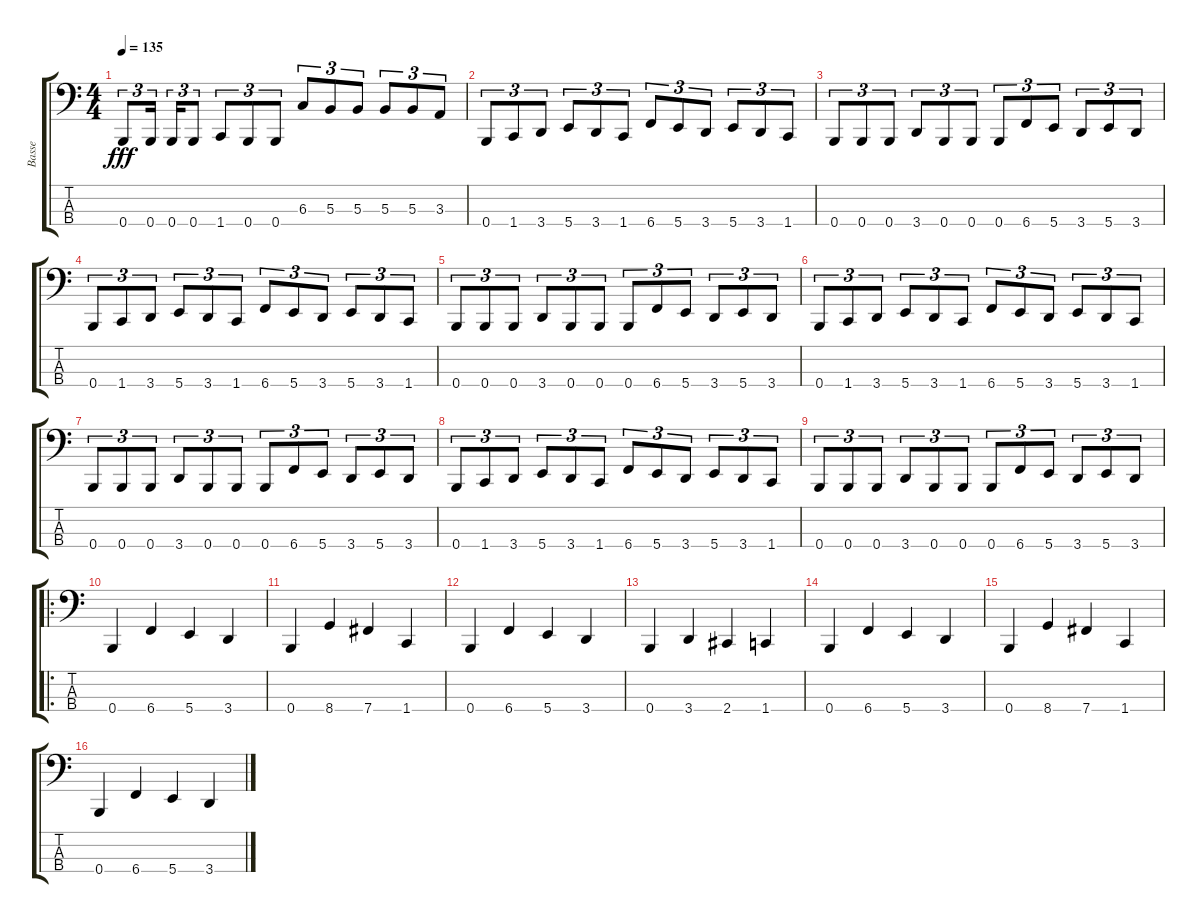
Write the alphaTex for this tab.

\track ("Basse" "Basse") {instrument electricbassfinger}
\staff {score tabs}
\tuning (E2 B1 Gb1 B0) {hide}
\ts (4 4)
\tempo 135
\clef f4
\ks c
0.4.8{tu (3 2) dy fff} 0.4.16{tu (3 2) beam splitsecondary} 0.4.16{tu (3 2)} 0.4.8{tu (3 2)} 1.4.8{tu (3 2)} 0.4.8{tu (3 2)} 0.4.8{tu (3 2)} 6.3.8{tu (3 2)} 5.3.8{tu (3 2)} 5.3.8{tu (3 2)} 5.3.8{tu (3 2)} 5.3.8{tu (3 2)} 3.3.8{tu (3 2)} |
0.4.8{tu (3 2)} 1.4.8{tu (3 2)} 3.4.8{tu (3 2)} 5.4.8{tu (3 2)} 3.4.8{tu (3 2)} 1.4.8{tu (3 2)} 6.4.8{tu (3 2)} 5.4.8{tu (3 2)} 3.4.8{tu (3 2)} 5.4.8{tu (3 2)} 3.4.8{tu (3 2)} 1.4.8{tu (3 2)} |
0.4.8{tu (3 2)} 0.4.8{tu (3 2)} 0.4.8{tu (3 2)} 3.4.8{tu (3 2)} 0.4.8{tu (3 2)} 0.4.8{tu (3 2)} 0.4.8{tu (3 2)} 6.4.8{tu (3 2)} 5.4.8{tu (3 2)} 3.4.8{tu (3 2)} 5.4.8{tu (3 2)} 3.4.8{tu (3 2)} |
0.4.8{tu (3 2)} 1.4.8{tu (3 2)} 3.4.8{tu (3 2)} 5.4.8{tu (3 2)} 3.4.8{tu (3 2)} 1.4.8{tu (3 2)} 6.4.8{tu (3 2)} 5.4.8{tu (3 2)} 3.4.8{tu (3 2)} 5.4.8{tu (3 2)} 3.4.8{tu (3 2)} 1.4.8{tu (3 2)} |
0.4.8{tu (3 2)} 0.4.8{tu (3 2)} 0.4.8{tu (3 2)} 3.4.8{tu (3 2)} 0.4.8{tu (3 2)} 0.4.8{tu (3 2)} 0.4.8{tu (3 2)} 6.4.8{tu (3 2)} 5.4.8{tu (3 2)} 3.4.8{tu (3 2)} 5.4.8{tu (3 2)} 3.4.8{tu (3 2)} |
0.4.8{tu (3 2)} 1.4.8{tu (3 2)} 3.4.8{tu (3 2)} 5.4.8{tu (3 2)} 3.4.8{tu (3 2)} 1.4.8{tu (3 2)} 6.4.8{tu (3 2)} 5.4.8{tu (3 2)} 3.4.8{tu (3 2)} 5.4.8{tu (3 2)} 3.4.8{tu (3 2)} 1.4.8{tu (3 2)} |
0.4.8{tu (3 2)} 0.4.8{tu (3 2)} 0.4.8{tu (3 2)} 3.4.8{tu (3 2)} 0.4.8{tu (3 2)} 0.4.8{tu (3 2)} 0.4.8{tu (3 2)} 6.4.8{tu (3 2)} 5.4.8{tu (3 2)} 3.4.8{tu (3 2)} 5.4.8{tu (3 2)} 3.4.8{tu (3 2)} |
0.4.8{tu (3 2)} 1.4.8{tu (3 2)} 3.4.8{tu (3 2)} 5.4.8{tu (3 2)} 3.4.8{tu (3 2)} 1.4.8{tu (3 2)} 6.4.8{tu (3 2)} 5.4.8{tu (3 2)} 3.4.8{tu (3 2)} 5.4.8{tu (3 2)} 3.4.8{tu (3 2)} 1.4.8{tu (3 2)} |
0.4.8{tu (3 2)} 0.4.8{tu (3 2)} 0.4.8{tu (3 2)} 3.4.8{tu (3 2)} 0.4.8{tu (3 2)} 0.4.8{tu (3 2)} 0.4.8{tu (3 2)} 6.4.8{tu (3 2)} 5.4.8{tu (3 2)} 3.4.8{tu (3 2)} 5.4.8{tu (3 2)} 3.4.8{tu (3 2)} |
\ro
0.4.4 6.4.4 5.4.4 3.4.4 |
0.4.4 8.4.4 7.4.4 1.4.4 |
0.4.4 6.4.4 5.4.4 3.4.4 |
0.4.4 3.4.4 2.4.4 1.4.4 |
0.4.4 6.4.4 5.4.4 3.4.4 |
0.4.4 8.4.4 7.4.4 1.4.4 |
0.4.4 6.4.4 5.4.4 3.4.4
